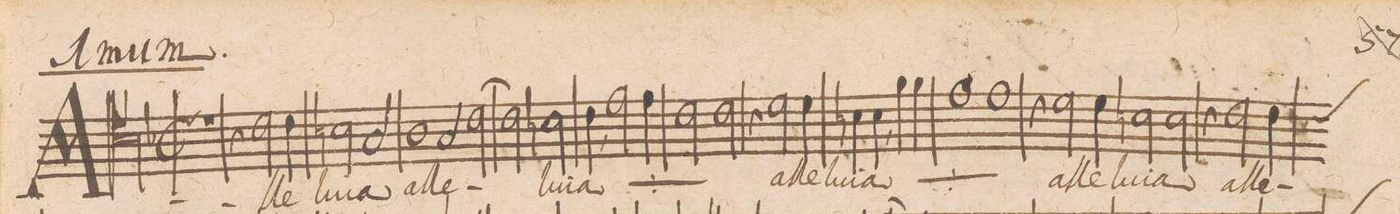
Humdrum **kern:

**kern	**text
*I"TENOR.	*
*clefC4	*
*k[b-]	*
*met(C|)	*
*M2/1	*
1re	.
*2\right	*
4r	.
2c\	Al-
4c\	-le-
=2-	=2-
2Bn\	-lu-
2G/	-ia
1A	al-
=3-	=3-
2G/	-le-
[>2c\	.
2c\]	.
2Bn\	-lu-
=4-	=4-
4c,\	-ia
*	*ij
2e\	al-
4e\	-le-
2c\	-lu-
2c\	-ia
*	*Xij
=5-	=5-
4r	.
2d\	al-
4d\	-le-
4Bn\	-lu-
4B,\	-ia
*	*ij
4f\	al-
4f\	-le-
=6-	=6-
1e	-lu-
1e	-ia
*	*Xij
=7-	=7-
4r	.
2d\	al-
4d\	-le-
2Bn\	-lu-
2B\	-ia
=8-	=8-
4r	.
2c\	al-
*custos:c	*
4c\	-le-
*-	*-
